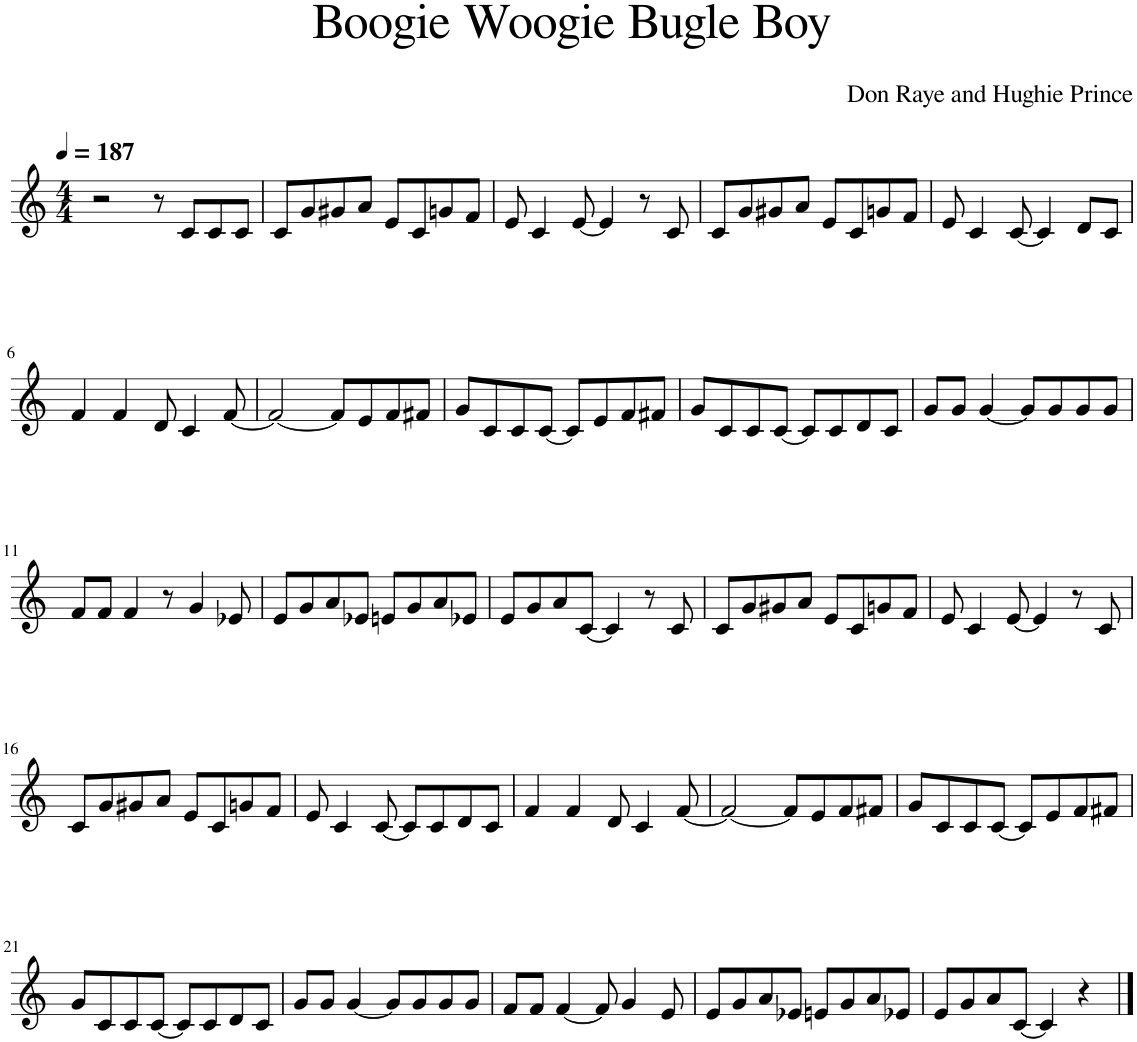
**kern
*part1
*staff1
*I"Piano
*I'Pno.
*clefG2
*k[]
*M4/4
*MM187
=1
2r
8r
8c/L
8c/
8c/J
=2
8c/L
8g/
8g#X/
8a/J
8e/L
8c/
8gn/
8f/J
=3
8e/
4c/
[8e/
4e/]
8r
8c/
=4
8c/L
8g/
8g#X/
8a/J
8e/L
8c/
8gn/
8f/J
=5
8e/
4c/
[8c/
4c/]
8d/L
8c/J
!!LO:LB:g=z
=6
4f/
4f/
8d/
4c/
[8f/
=7
2f/_
8f/L]
8e/
8f/
8f#X/J
=8
8g/L
8c/
8c/
[8c/J
8c/L]
8e/
8f/
8f#X/J
=9
8g/L
8c/
8c/
[8c/J
8c/L]
8c/
8d/
8c/J
=10
8g/L
8g/J
[4g/
8g/L]
8g/
8g/
8g/J
!!LO:LB:g=z
=11
8f/L
8f/J
4f/
8r
4g/
8e-X/
=12
8e/L
8g/
8a/
8e-X/J
8en/L
8g/
8a/
8e-X/J
=13
8e/L
8g/
8a/
[8c/J
4c/]
8r
8c/
=14
8c/L
8g/
8g#X/
8a/J
8e/L
8c/
8gn/
8f/J
=15
8e/
4c/
[8e/
4e/]
8r
8c/
!!LO:LB:g=z
=16
8c/L
8g/
8g#X/
8a/J
8e/L
8c/
8gn/
8f/J
=17
8e/
4c/
[8c/
8c/L]
8c/
8d/
8c/J
=18
4f/
4f/
8d/
4c/
[8f/
=19
2f/_
8f/L]
8e/
8f/
8f#X/J
=20
8g/L
8c/
8c/
[8c/J
8c/L]
8e/
8f/
8f#X/J
!!LO:LB:g=z
=21
8g/L
8c/
8c/
[8c/J
8c/L]
8c/
8d/
8c/J
=22
8g/L
8g/J
[4g/
8g/L]
8g/
8g/
8g/J
=23
8f/L
8f/J
[4f/
8f/]
4g/
8e/
=24
8e/L
8g/
8a/
8e-X/J
8en/L
8g/
8a/
8e-X/J
=25
8e/L
8g/
8a/
[8c/J
4c/]
4r
==
*-
